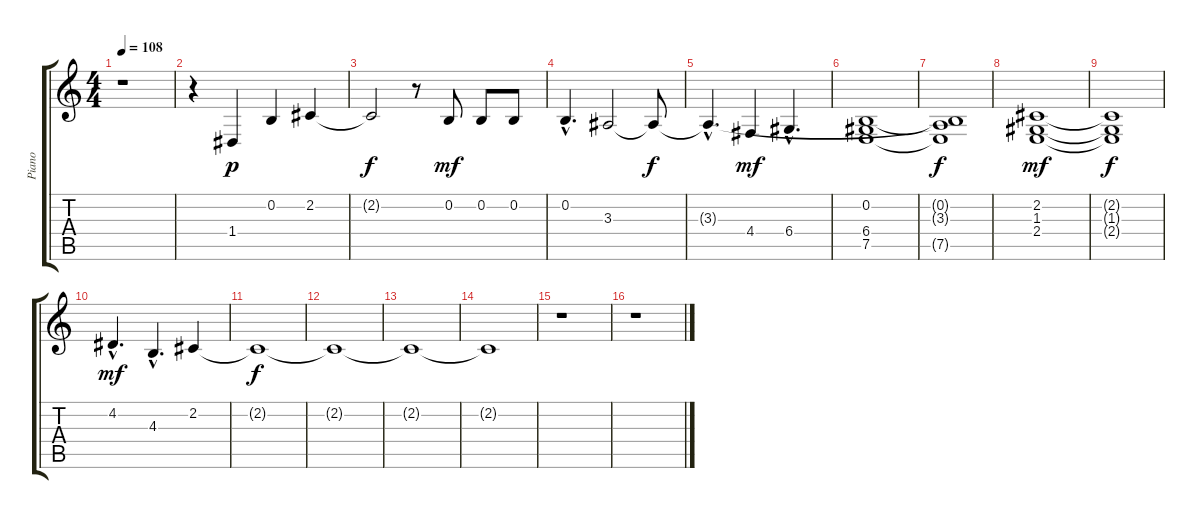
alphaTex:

\track ("Piano" "Piano") {instrument electricpiano2}
\staff {score tabs}
\tuning (E4 B3 G3 D3 A2 E2) {hide}
\ts (4 4)
\tempo 108
\clef g2
\ks c
r.1{dy p instrument electricpiano2} |
r.4 1.4.4 0.2.4 2.2.4 |
2.2{t}.2{dy f} r.8 0.2.8{dy mf} 0.2.8 0.2.8 |
0.2{hac}.4{d} 3.3.2 3.3{t}.8{dy f} |
3.3{hac t}.4{d} 4.4.4{dy mf} 6.4{hac}.4{d} |
(0.2 6.4 7.5).1 |
(0.2{t} 3.3{t} 7.5{t}).1{dy f} |
(2.2 1.3 2.4).1{dy mf} |
(2.2{t} 1.3{t} 2.4{t}).1{dy f} |
4.2{hac}.4{d dy mf} 4.3{hac}.4{d} 2.2.4 |
2.2{t}.1{dy f} |
2.2{t}.1 |
2.2{t}.1 |
2.2{t}.1 |
r.1 |
r.1
